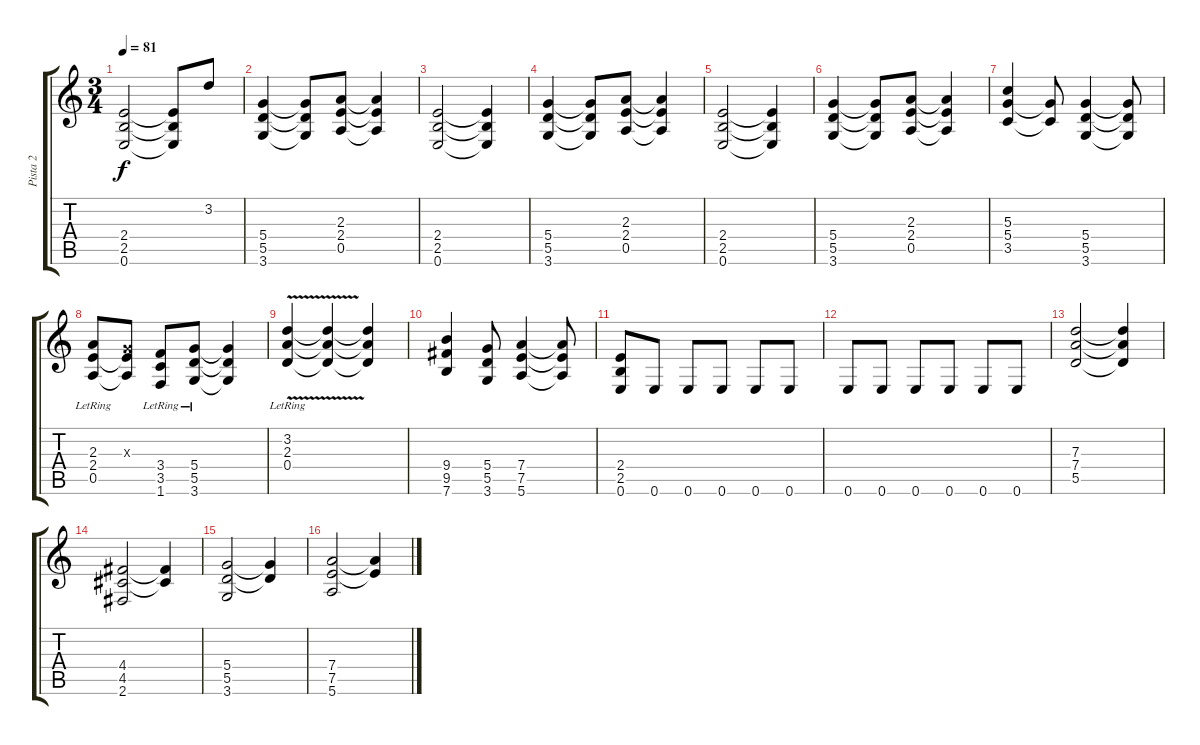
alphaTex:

\track ("Pista 2" "Pista 2") {instrument distortionguitar}
\staff {score tabs}
\tuning (E4 B3 G3 D3 A2 E2) {hide}
\ts (3 4)
\tempo 81
\clef g2
\ks c
(2.4 2.5 0.6).2{dy f} (2.4{t} 2.5{t} 0.6{t}).8 3.2.8 |
(5.4 5.5 3.6).4 (5.4{t} 5.5{t} 3.6{t}).8 (2.3 2.4 0.5).8 (2.3{t} 2.4{t} 0.5{t}).4 |
(2.4 2.5 0.6).2 (2.4{t} 2.5{t} 0.6{t}).4 |
(5.4 5.5 3.6).4 (5.4{t} 5.5{t} 3.6{t}).8 (2.3 2.4 0.5).8 (2.3{t} 2.4{t} 0.5{t}).4 |
(2.4 2.5 0.6).2 (2.4{t} 2.5{t} 0.6{t}).4 |
(5.4 5.5 3.6).4 (5.4{t} 5.5{t} 3.6{t}).8 (2.3 2.4 0.5).8 (2.3{t} 2.4{t} 0.5{t}).4 |
(5.3 5.4 3.5).4 (5.4{t} 3.5{t}).8 (5.4 5.5 3.6).4 (5.4{t} 5.5{t} 3.6{t}).8 |
(2.3{lr} 2.4{lr} 0.5{lr}).8 (0.3{x} 2.4{t} 0.5{t}).8 (3.4{lr} 3.5{lr} 1.6{lr}).8 (5.4{lr} 5.5{lr} 3.6{lr}).8 (5.4{t} 5.5{t} 3.6{t}).4 |
(3.2{lr} 2.3{lr} 0.4{v lr}).4 (3.2{t} 2.3{t} 0.4{t}).4 (3.2{t} 2.3{t} 0.4{t}).4 |
(9.4 9.5 7.6).4 (5.4 5.5 3.6).8 (7.4 7.5 5.6).4 (7.4{t} 7.5{t} 5.6{t}).8 |
(2.4 2.5 0.6).8 0.6.8 0.6.8 0.6.8 0.6.8 0.6.8 |
0.6.8 0.6.8 0.6.8 0.6.8 0.6.8 0.6.8 |
(7.3 7.4 5.5).2 (7.3{t} 7.4{t} 5.5{t}).4 |
(4.4 4.5 2.6).2 (4.4{t} 4.5{t}).4 |
(5.4 5.5 3.6).2 (5.4{t} 5.5{t}).4 |
(7.4 7.5 5.6).2 (7.4{t} 7.5{t}).4
